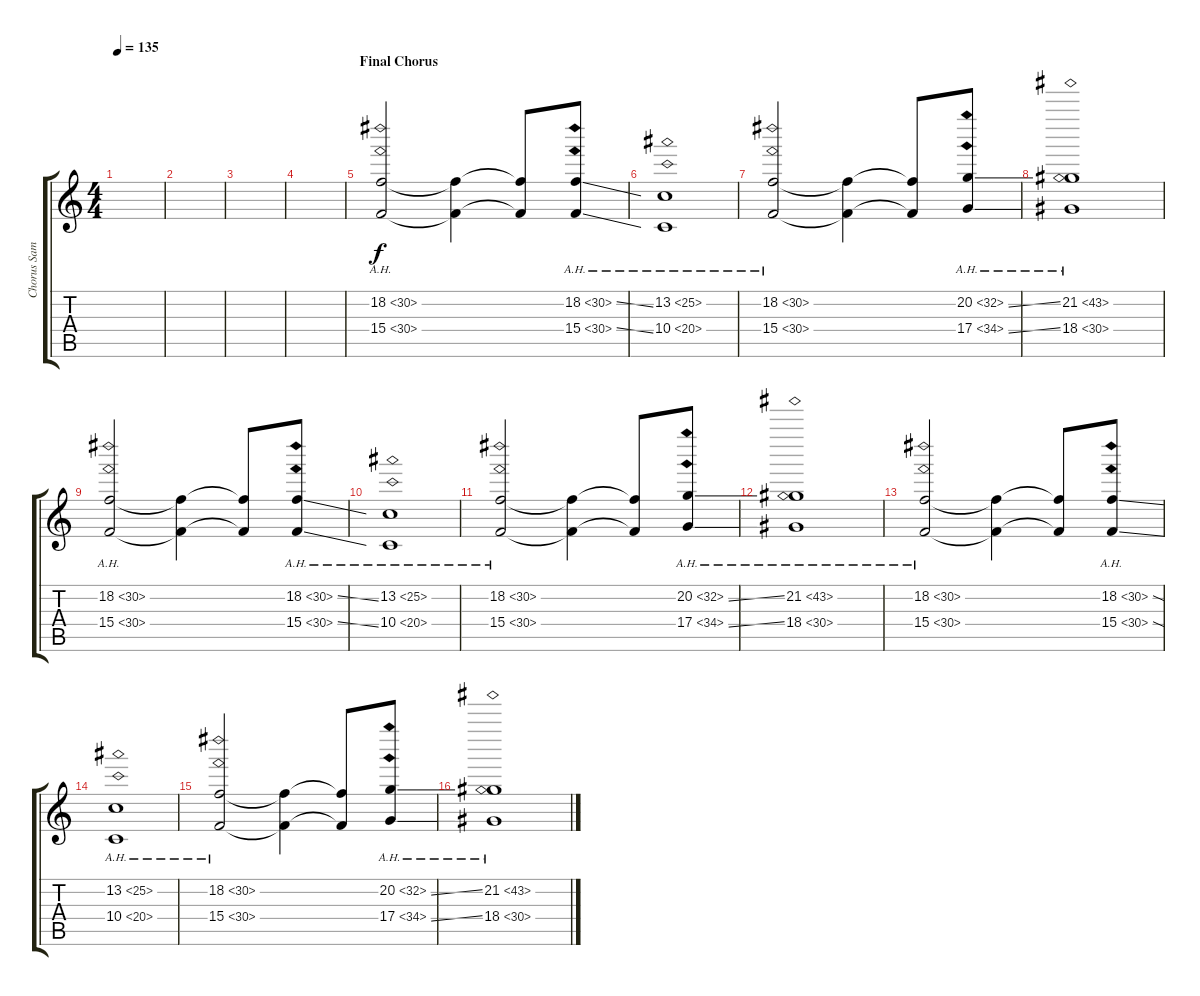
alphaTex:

\track ("Chorus Sample" "Chorus Sam") {instrument lead2sawtooth}
\staff {score tabs}
\tuning (E4 B3 G3 D3 A2 E2) {hide}
\ts (4 4)
\tempo 135
\clef g2
\ks c
|
|
|
|
\section ("" "Final Chorus")
(18.2{ah 12} 15.4{ah 15}).2 (18.2{t} 15.4{t}).4 (18.2{t} 15.4{t}).8 (18.2{ah 12 ss} 15.4{ah 15 ss}).8 |
(13.2{ah 12} 10.4{ah 10}).1 |
(18.2{ah 12} 15.4{ah 15}).2 (18.2{t} 15.4{t}).4 (18.2{t} 15.4{t}).8 (20.2{ah 12 ss} 17.4{ah 17 ss}).8 |
(21.2{ah 22} 18.4{ah 12}).1 |
(18.2{ah 12} 15.4{ah 15}).2 (18.2{t} 15.4{t}).4 (18.2{t} 15.4{t}).8 (18.2{ah 12 ss} 15.4{ah 15 ss}).8 |
(13.2{ah 12} 10.4{ah 10}).1 |
(18.2{ah 12} 15.4{ah 15}).2 (18.2{t} 15.4{t}).4 (18.2{t} 15.4{t}).8 (20.2{ah 12 ss} 17.4{ah 17 ss}).8 |
(21.2{ah 22} 18.4{ah 12}).1 |
(18.2{ah 12} 15.4{ah 15}).2 (18.2{t} 15.4{t}).4 (18.2{t} 15.4{t}).8 (18.2{ah 12 ss} 15.4{ah 15 ss}).8 |
(13.2{ah 12} 10.4{ah 10}).1 |
(18.2{ah 12} 15.4{ah 15}).2 (18.2{t} 15.4{t}).4 (18.2{t} 15.4{t}).8 (20.2{ah 12 ss} 17.4{ah 17 ss}).8 |
(21.2{ah 22} 18.4{ah 12}).1
